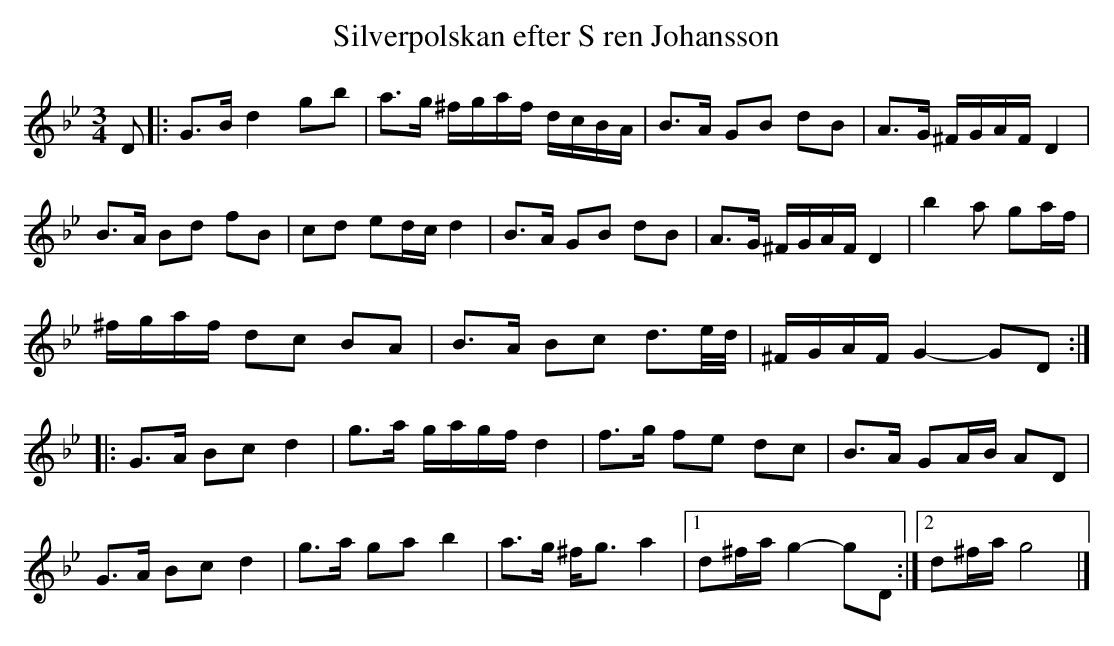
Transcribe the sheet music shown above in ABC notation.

X:1
T:Silverpolskan efter S ren Johansson
L:1/16
M:3/4
K:Gm
D2 |: G2>B2 d4 g2b2 | a2>g2 ^fgaf dcBA | B2>A2 G2B2 d2B2 | A2>G2 ^FGAF D4 |
B2>A2 B2d2 f2B2 | c2d2 e2dc d4 | B2>A2 G2B2 d2B2 | A2>G2 ^FGAF D4 | b4 a2 g2af |
^fgaf d2c2 B2A2 | B2>A2 B2c2 d3e/d/ | ^FGAF G4- G2D2 ::
G2>A2 B2c2 d4 | g2>a2 gagf d4 | f2>g2 f2e2 d2c2 | B2>A2 G2AB A2D2 |
G2>A2 B2c2 d4 | g2>a2 g2a2 b4 | a2>g2 ^f2<g2 a4 |1 d2^fa g4- g2D2 :|2 d2^fa g8 |]
